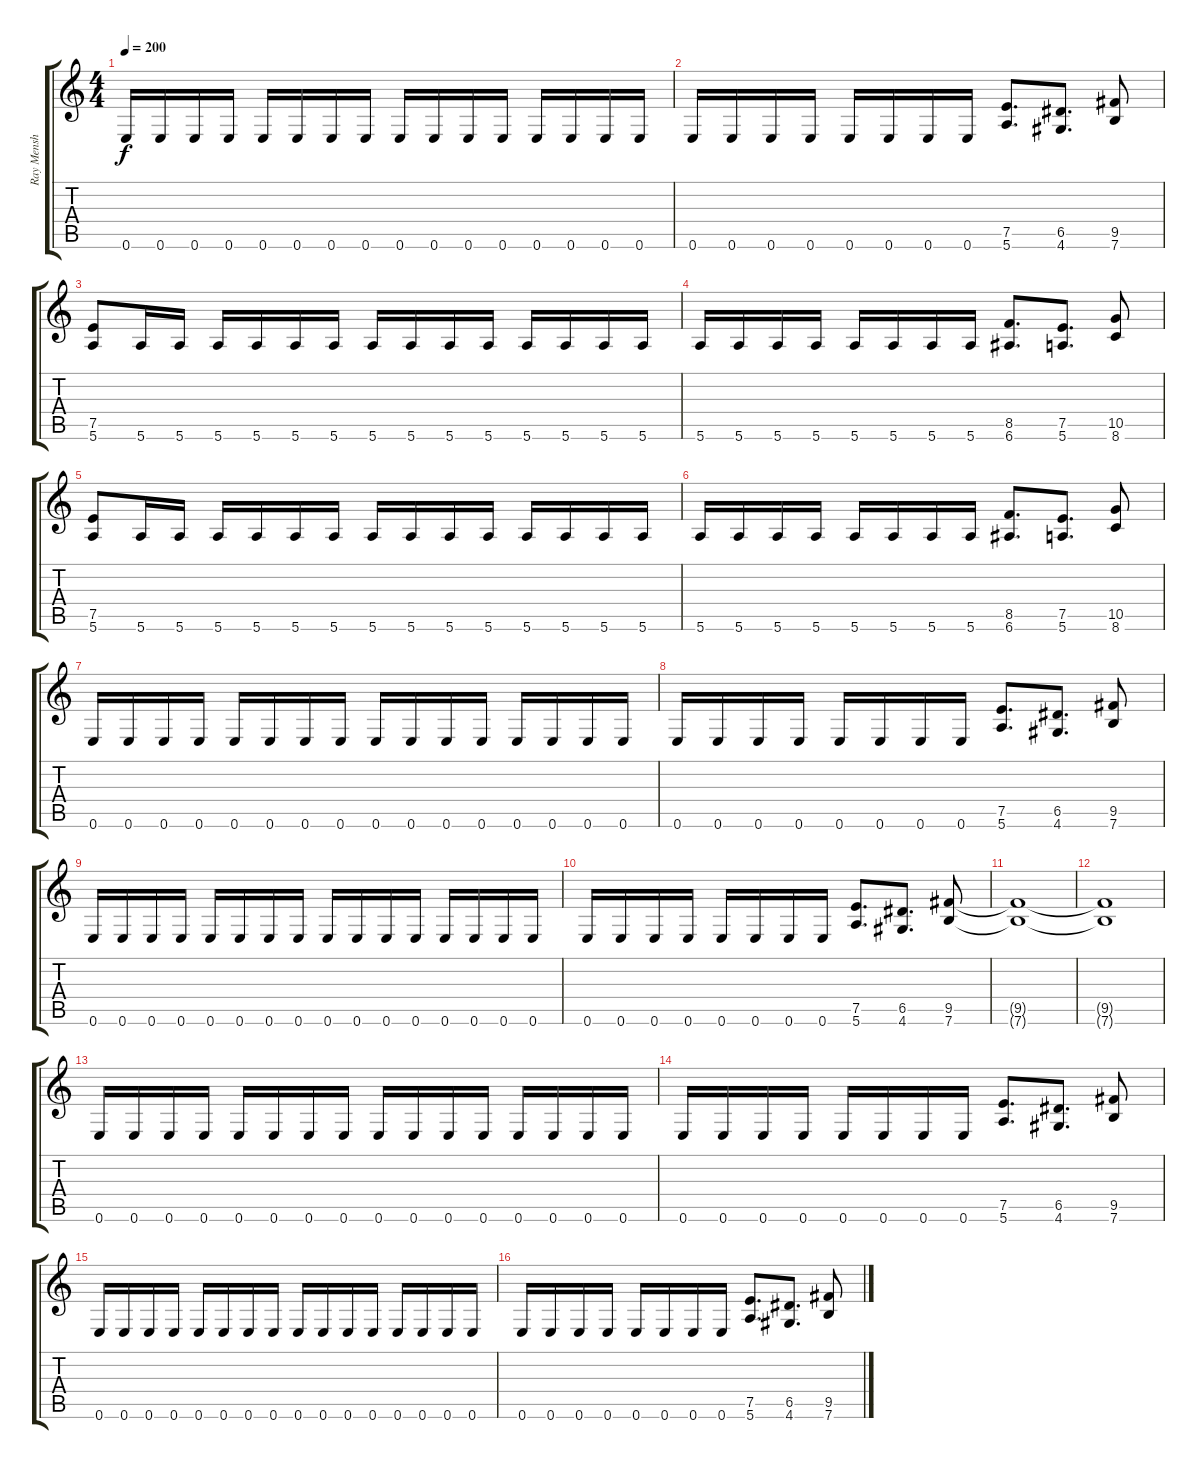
\track ("Ray Mensh (Guitar)" "Ray Mensh ") {instrument distortionguitar}
\staff {score tabs}
\tuning (E4 B3 G3 D3 A2 E2) {hide}
\ts (4 4)
\tempo 200
\clef g2
\ks c
0.6.16{dy f} 0.6.16 0.6.16 0.6.16 0.6.16 0.6.16 0.6.16 0.6.16 0.6.16 0.6.16 0.6.16 0.6.16 0.6.16 0.6.16 0.6.16 0.6.16 |
0.6.16 0.6.16 0.6.16 0.6.16 0.6.16 0.6.16 0.6.16 0.6.16 (7.5 5.6).8{d} (6.5 4.6).8{d} (9.5 7.6).8 |
(7.5 5.6).8 5.6.16 5.6.16 5.6.16 5.6.16 5.6.16 5.6.16 5.6.16 5.6.16 5.6.16 5.6.16 5.6.16 5.6.16 5.6.16 5.6.16 |
5.6.16 5.6.16 5.6.16 5.6.16 5.6.16 5.6.16 5.6.16 5.6.16 (8.5 6.6).8{d} (7.5 5.6).8{d} (10.5 8.6).8 |
(7.5 5.6).8 5.6.16 5.6.16 5.6.16 5.6.16 5.6.16 5.6.16 5.6.16 5.6.16 5.6.16 5.6.16 5.6.16 5.6.16 5.6.16 5.6.16 |
5.6.16 5.6.16 5.6.16 5.6.16 5.6.16 5.6.16 5.6.16 5.6.16 (8.5 6.6).8{d} (7.5 5.6).8{d} (10.5 8.6).8 |
0.6.16 0.6.16 0.6.16 0.6.16 0.6.16 0.6.16 0.6.16 0.6.16 0.6.16 0.6.16 0.6.16 0.6.16 0.6.16 0.6.16 0.6.16 0.6.16 |
0.6.16 0.6.16 0.6.16 0.6.16 0.6.16 0.6.16 0.6.16 0.6.16 (7.5 5.6).8{d} (6.5 4.6).8{d} (9.5 7.6).8 |
0.6.16 0.6.16 0.6.16 0.6.16 0.6.16 0.6.16 0.6.16 0.6.16 0.6.16 0.6.16 0.6.16 0.6.16 0.6.16 0.6.16 0.6.16 0.6.16 |
0.6.16 0.6.16 0.6.16 0.6.16 0.6.16 0.6.16 0.6.16 0.6.16 (7.5 5.6).8{d} (6.5 4.6).8{d} (9.5 7.6).8 |
(9.5{t} 7.6{t}).1 |
(9.5{t} 7.6{t}).1 |
0.6.16 0.6.16 0.6.16 0.6.16 0.6.16 0.6.16 0.6.16 0.6.16 0.6.16 0.6.16 0.6.16 0.6.16 0.6.16 0.6.16 0.6.16 0.6.16 |
0.6.16 0.6.16 0.6.16 0.6.16 0.6.16 0.6.16 0.6.16 0.6.16 (7.5 5.6).8{d} (6.5 4.6).8{d} (9.5 7.6).8 |
0.6.16 0.6.16 0.6.16 0.6.16 0.6.16 0.6.16 0.6.16 0.6.16 0.6.16 0.6.16 0.6.16 0.6.16 0.6.16 0.6.16 0.6.16 0.6.16 |
0.6.16 0.6.16 0.6.16 0.6.16 0.6.16 0.6.16 0.6.16 0.6.16 (7.5 5.6).8{d} (6.5 4.6).8{d} (9.5 7.6).8
